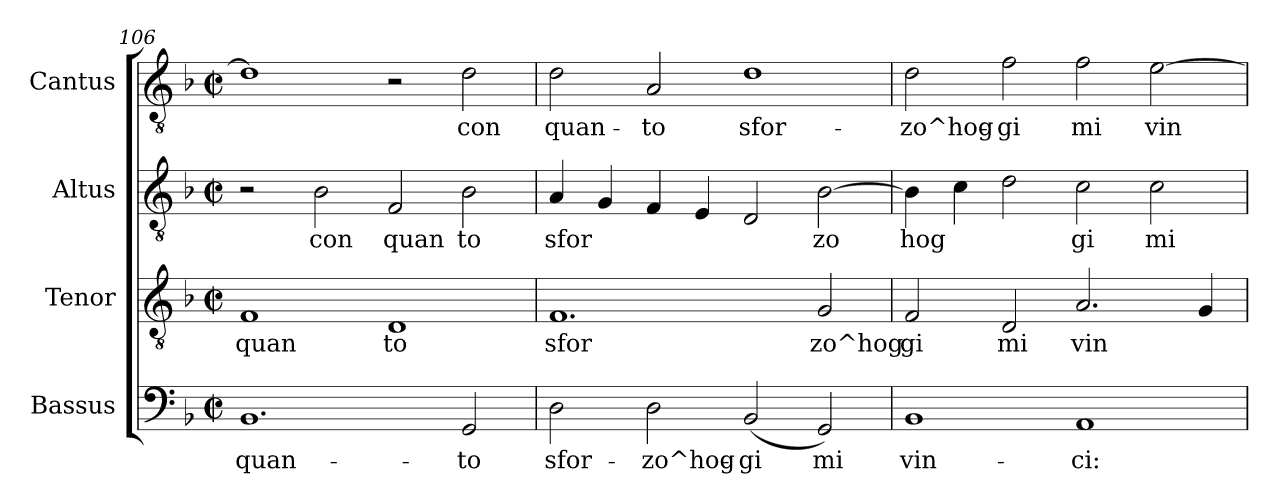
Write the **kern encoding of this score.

**kern	**text	**kern	**text	**kern	**text	**kern	**text
*part4	*part4	*part3	*part3	*part2	*part2	*part1	*part1
*staff4	*staff4	*staff3	*staff3	*staff2	*staff2	*staff1	*staff1
*I"Bassus	*	*I"Tenor	*	*I"Altus	*	*I"Cantus	*
*I'Bassus	*	*I'Tenor	*	*I'Altus	*	*I'Cantus	*
!!LO:LB:g=z
*clefF4	*	*clefGv2	*	*clefGv2	*	*clefGv2	*
*k[b-]	*	*k[b-]	*	*k[b-]	*	*k[b-]	*
*F:	*	*F:	*	*F:	*	*F:	*
*M2/2	*	*M2/2	*	*M2/2	*	*M2/2	*
*met(c|)	*	*met(c|)	*	*met(c|)	*	*met(c|)	*
=106	=106	=106	=106	=106	=106	=106	=106
!	!LO:LY:b:cj	!	!LO:LY:b:cj	!	!	!	!LO:LY:b:cj
1.BB-	quan-	1F	quan	2r	.	1d]	.
!	!	!	!	!	!LO:LY:b:cj	!	!
.	.	.	.	2B-\	con	.	.
!	!	!	!LO:LY:b:cj	!	!LO:LY:b:cj	!	!
.	.	1D	to	2F/	quan	2r	.
!	!LO:LY:b:cj	!	!	!	!LO:LY:b:cj	!	!LO:LY:b:cj
2GG/	-to	.	.	2B-\	to	2d\	con
=107	=107	=107	=107	=107	=107	=107	=107
!	!LO:LY:b:cj	!	!LO:LY:b:cj	!	!LO:LY:b:cj	!	!LO:LY:b:cj
2D\	sfor-	1.F	sfor	4A/	sfor	2d\	quan-
!	!	!	!	!	!LO:LY:b:cj	!	!
.	.	.	.	4G/	.	.	.
!	!LO:LY:b:cj	!	!	!	!LO:LY:b:cj	!	!LO:LY:b:cj
2D\	-zo^hog-	.	.	4F/	.	2A/	-to
!	!	!	!	!	!LO:LY:b:cj	!	!
.	.	.	.	4E/	.	.	.
!	!LO:LY:b:cj	!	!	!	!LO:LY:b:cj	!	!LO:LY:b:cj
(>2BB-/	-gi	.	.	2D/	.	1d	sfor-
!	!LO:LY:b:cj	!	!LO:LY:b:cj	!	!LO:LY:b:cj	!	!
2GG/)	mi	2G/	zo^hog	[>2B-\	zo	.	.
=108	=108	=108	=108	=108	=108	=108	=108
!	!LO:LY:b:cj	!	!LO:LY:b:cj	!	!LO:LY:b:cj	!	!LO:LY:b:cj
1BB-	vin-	2F/	gi	4B-\]	hog	2d\	-zo^hog-
!	!	!	!	!	!LO:LY:b:cj	!	!
.	.	.	.	4c\	.	.	.
!	!	!	!LO:LY:b:cj	!	!LO:LY:b:cj	!	!LO:LY:b:cj
.	.	2D/	mi	2d\	.	2f\	-gi
!	!LO:LY:b:cj	!	!LO:LY:b:cj	!	!LO:LY:b:cj	!	!LO:LY:b:cj
1AA	-ci:	2.A/	vin	2c\	gi	2f\	mi
!	!	!	!	!	!LO:LY:b:cj	!	!LO:LY:b:cj
.	.	.	.	2c\	mi	[>2e\	vin-
!	!	!	!LO:LY:b:cj	!	!	!	!
.	.	4G/	.	.	.	.	.
=	=	=	=	=	=	=	=
*-	*-	*-	*-	*-	*-	*-	*-
